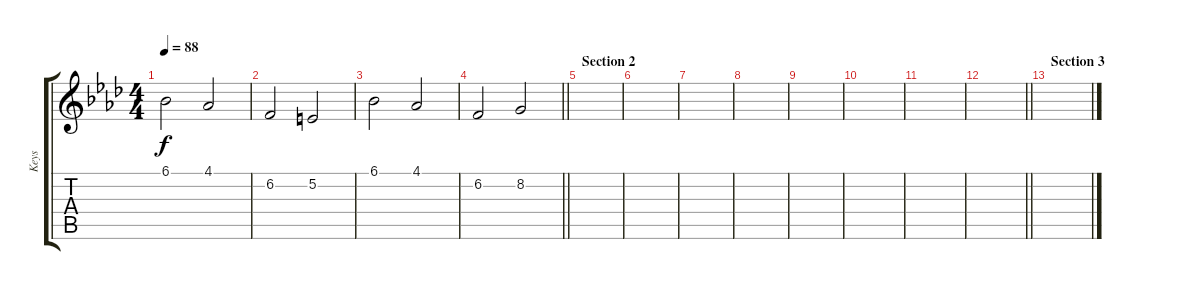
\track ("Keys" "Keys") {instrument voiceoohs}
\staff {score tabs}
\tuning (E4 B3 G3 D3 A2 E2) {hide}
\ts (4 4)
\tempo 88
\clef g2
\ks fminor
6.1.2{dy f} 4.1.2 |
6.2.2 5.2.2 |
6.1.2 4.1.2 |
\barLineRight lightlight
6.2.2 8.2.2 |
\section ("" "Section 2")
|
|
|
|
|
|
|
\barLineRight lightlight
|
\section ("" "Section 3")
